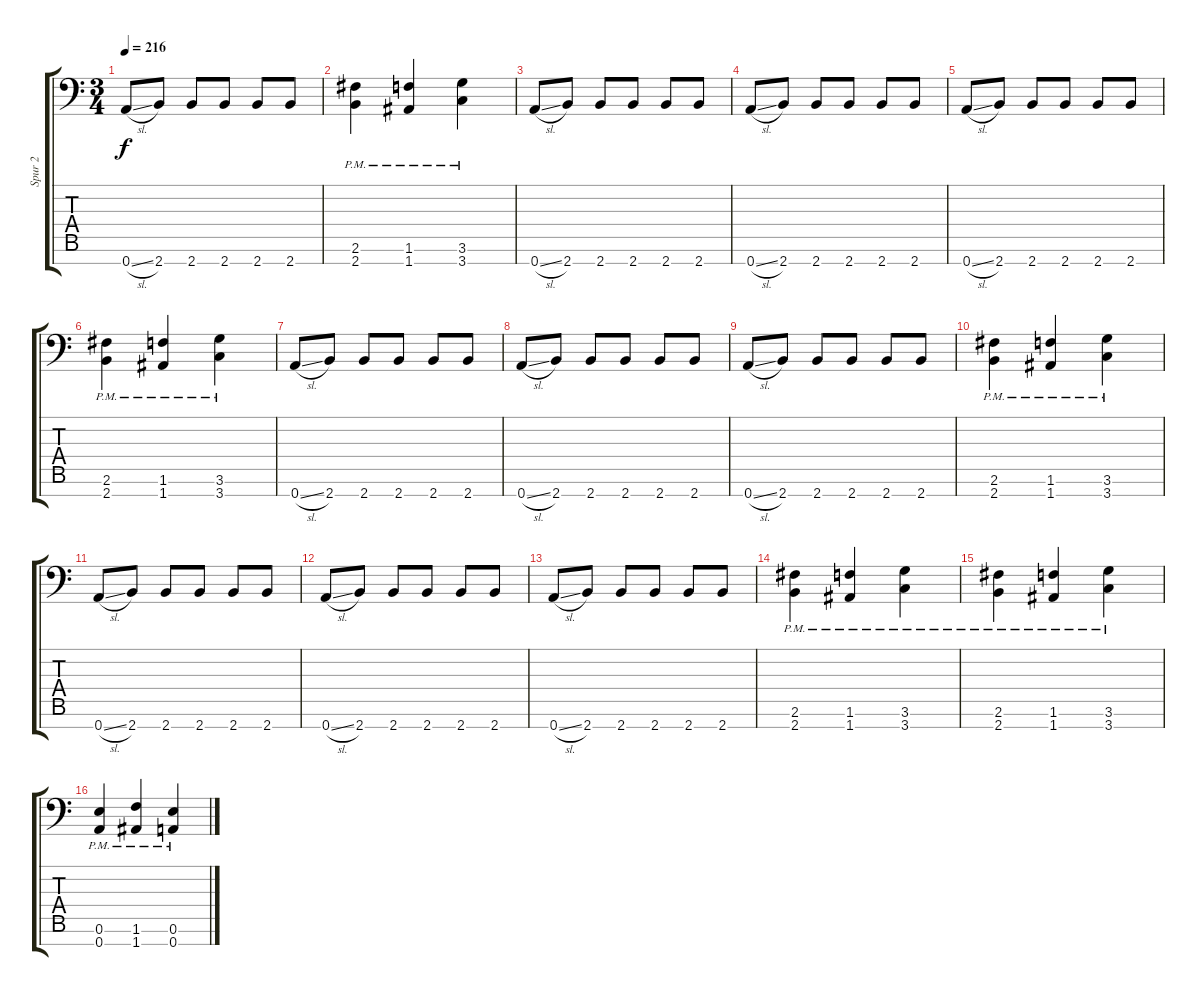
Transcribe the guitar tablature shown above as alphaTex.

\track ("Spur 2" "Spur 2") {instrument distortionguitar}
\staff {score tabs}
\tuning (E4 B3 G3 D3 A2 E2 A1) {hide}
\ts (3 4)
\tempo 216
\clef f4
\ks c
0.7{sl}.8{dy f} 2.7.8 2.7.8 2.7.8 2.7.8 2.7.8 |
(2.6{pm} 2.7{pm}).4 (1.6{pm} 1.7{pm}).4 (3.6{pm} 3.7{pm}).4 |
0.7{sl}.8 2.7.8 2.7.8 2.7.8 2.7.8 2.7.8 |
0.7{sl}.8 2.7.8 2.7.8 2.7.8 2.7.8 2.7.8 |
0.7{sl}.8 2.7.8 2.7.8 2.7.8 2.7.8 2.7.8 |
(2.6{pm} 2.7{pm}).4 (1.6{pm} 1.7{pm}).4 (3.6{pm} 3.7{pm}).4 |
0.7{sl}.8 2.7.8 2.7.8 2.7.8 2.7.8 2.7.8 |
0.7{sl}.8 2.7.8 2.7.8 2.7.8 2.7.8 2.7.8 |
0.7{sl}.8 2.7.8 2.7.8 2.7.8 2.7.8 2.7.8 |
(2.6{pm} 2.7{pm}).4 (1.6{pm} 1.7{pm}).4 (3.6{pm} 3.7{pm}).4 |
0.7{sl}.8 2.7.8 2.7.8 2.7.8 2.7.8 2.7.8 |
0.7{sl}.8 2.7.8 2.7.8 2.7.8 2.7.8 2.7.8 |
0.7{sl}.8 2.7.8 2.7.8 2.7.8 2.7.8 2.7.8 |
(2.6{pm} 2.7{pm}).4 (1.6{pm} 1.7{pm}).4 (3.6{pm} 3.7{pm}).4 |
(2.6{pm} 2.7{pm}).4 (1.6{pm} 1.7{pm}).4 (3.6{pm} 3.7{pm}).4 |
(0.6{pm} 0.7{pm}).4 (1.6{pm} 1.7{pm}).4 (0.6{pm} 0.7{pm}).4
